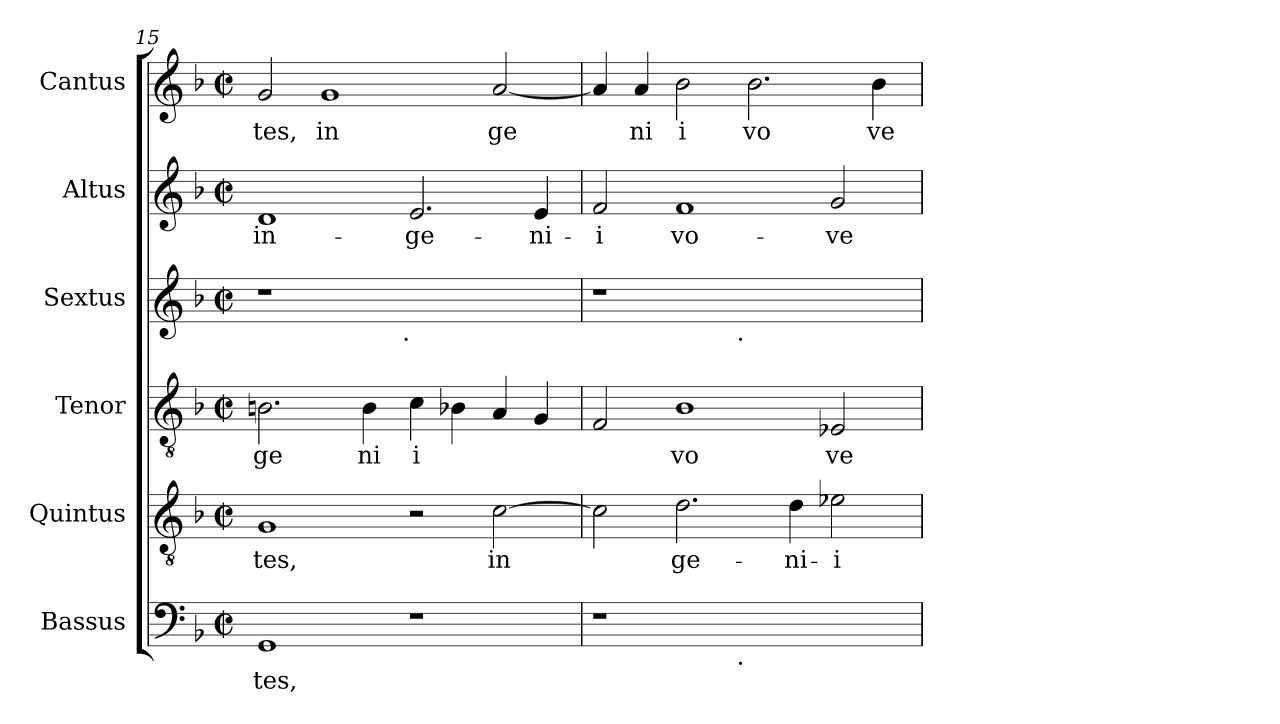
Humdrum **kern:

**kern	**text	**kern	**text	**kern	**text	**kern	**kern	**text	**kern	**text
*part6	*part6	*part5	*part5	*part4	*part4	*part3	*part2	*part2	*part1	*part1
*staff6	*staff6	*staff5	*staff5	*staff4	*staff4	*staff3	*staff2	*staff2	*staff1	*staff1
*I"Bassus	*	*I"Quintus	*	*I"Tenor	*	*I"Sextus	*I"Altus	*	*I"Cantus	*
*clefF4	*	*clefGv2	*	*clefGv2	*	*clefG2	*clefG2	*	*clefG2	*
*k[b-]	*	*k[b-]	*	*k[b-]	*	*k[b-]	*k[b-]	*	*k[b-]	*
*F:	*	*F:	*	*F:	*	*F:	*F:	*	*F:	*
*M2/2	*	*M2/2	*	*M2/2	*	*M2/2	*M2/2	*	*M2/2	*
*met(c|)	*	*met(c|)	*	*met(c|)	*	*met(c|)	*met(c|)	*	*met(c|)	*
=15	=15	=15	=15	=15	=15	=15	=15	=15	=15	=15
!	!LO:LY:b:cj	!	!LO:LY:b:cj	!	!LO:LY:b:cj	!	!	!LO:LY:b:cj	!	!LO:LY:b:cj
*	*	*	*	*	*	*^	*	*	*	*
1GG	-tes,	1G	-tes,	2.Bn\	ge	1r	2ryy	1d	in-	2g/	tes,
!	!	!	!	!	!	!	!	!	!	!	!LO:LY:b:cj
.	.	.	.	.	.	.	4ryy	.	.	1g	in
!	!	!	!	!	!LO:LY:b:cj	!	!	!	!	!	!
.	.	.	.	4B\	ni	.	8...ryy	.	.	.	.
!	!	!	!	!	!	!	!LO:TX:b:t=.	!	!	!	!
.	.	.	.	.	.	.	1ryy	.	.	.	.
!	!	!	!	!	!LO:LY:b:cj	!	!	!	!LO:LY:b:cj	!	!
1r	.	2r	.	4c\	i	1ryy	.	2.e/	-ge-	.	.
!	!	!	!	!	!LO:LY:b:cj	!	!	!	!	!	!
.	.	.	.	4B-X\	.	.	.	.	.	.	.
!	!	!	!LO:LY:b:cj	!	!LO:LY:b:cj	!	!	!	!	!	!LO:LY:b:cj
.	.	[>2c\	in-	4A/	.	.	.	.	.	[<2a/	ge
!	!	!	!	!	!LO:LY:b:cj	!	!	!	!LO:LY:b:cj	!	!
.	.	.	.	4G/	.	.	.	4e/	-ni-	.	.
.	.	.	.	.	.	.	64ryy	.	.	.	.
=16	=16	=16	=16	=16	=16	=16	=16	=16	=16	=16	=16
!	!	!	!LO:LY:b:cj	!	!LO:LY:b:cj	!	!	!	!LO:LY:b:cj	!	!LO:LY:b:cj
*^	*	*	*	*	*	*	*	*	*	*	*
1r	2ryy	.	2c\]	--	2F/	.	1r	2ryy	2f/	-i	4a/]	.
!	!	!	!	!	!	!	!	!	!	!	!	!LO:LY:b:cj
.	.	.	.	.	.	.	.	.	.	.	4a/	ni
!	!	!	!	!LO:LY:b:cj	!	!LO:LY:b:cj	!	!	!	!LO:LY:b:cj	!	!LO:LY:b:cj
.	4...ryy	.	2.d\	-ge-	1B-	vo	.	4...ryy	1f	vo-	2b-\	i
!	!	!	!	!	!	!	!	!LO:TX:b:t=.	!	!	!	!
!	!LO:TX:b:t=.	!	!	!	!	!	!	!	!	!	!	!
.	1ryy	.	.	.	.	.	.	1ryy	.	.	.	.
!	!	!	!	!	!	!	!	!	!	!	!	!LO:LY:b:cj
1ryy	.	.	.	.	.	.	1ryy	.	.	.	2.b-\	vo
!	!	!	!	!LO:LY:b:cj	!	!	!	!	!	!	!	!
.	.	.	4d\	-ni-	.	.	.	.	.	.	.	.
!	!	!	!	!LO:LY:b:cj	!	!LO:LY:b:cj	!	!	!	!LO:LY:b:cj	!	!
.	.	.	2e-X\	-i	2E-X/	ve	.	.	2g/	-ve-	.	.
!	!	!	!	!	!	!	!	!	!	!	!	!LO:LY:b:cj
.	.	.	.	.	.	.	.	.	.	.	4b-\	ve
.	32ryy	.	.	.	.	.	.	32ryy	.	.	.	.
*v	*v	*	*	*	*	*	*v	*v	*	*	*	*
=	=	=	=	=	=	=	=	=	=	=
*-	*-	*-	*-	*-	*-	*-	*-	*-	*-	*-
